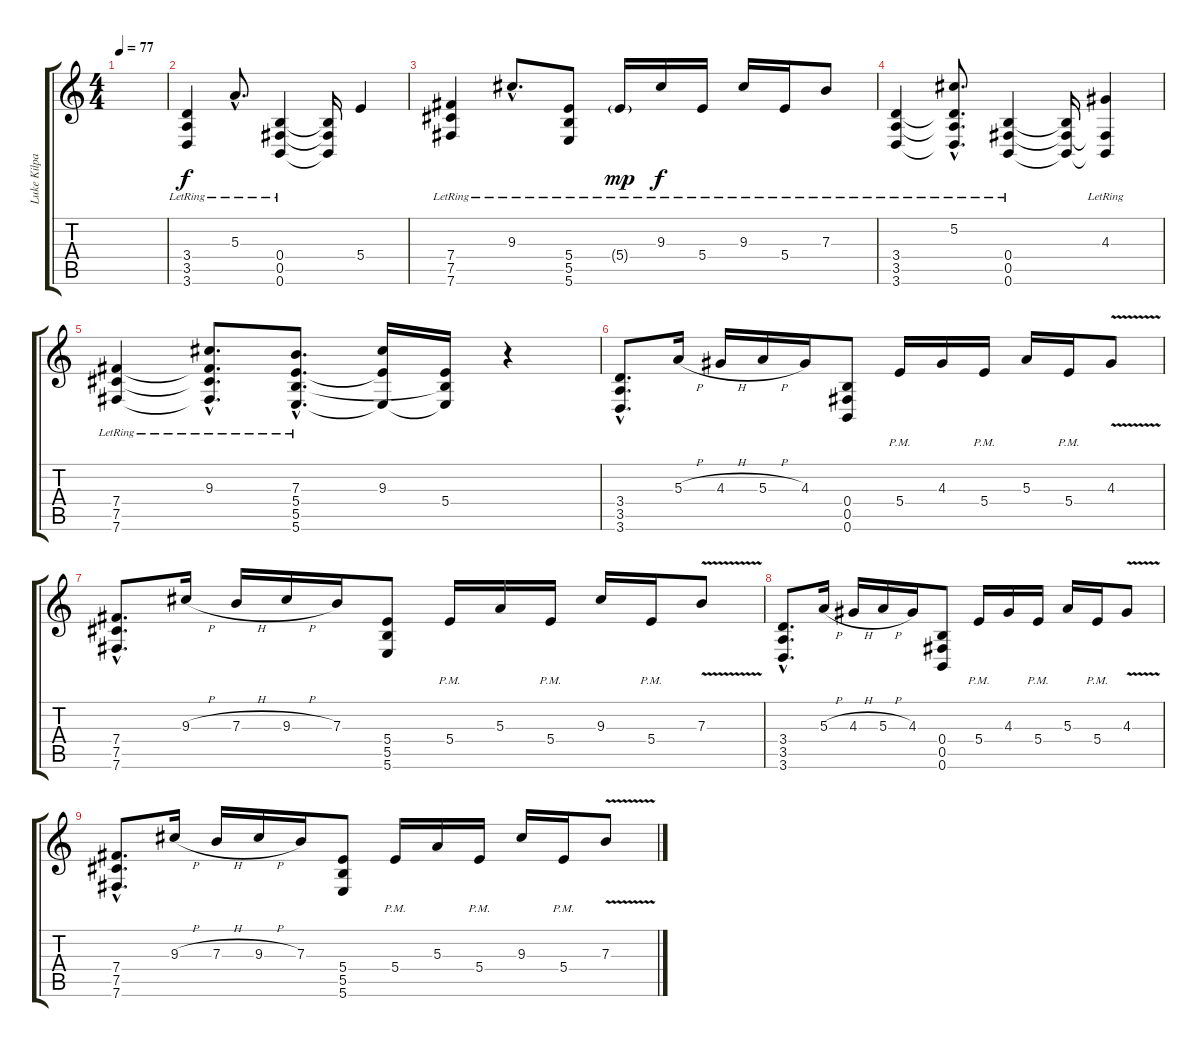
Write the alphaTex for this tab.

\track ("Luke Kilpatrick" "Luke Kilpa") {instrument distortionguitar}
\staff {score tabs}
\tuning (Db4 Ab3 E3 B2 Gb2 B1) {hide}
\ts (4 4)
\tempo 77
\clef g2
\ks c
|
(3.4{lr} 3.5{lr} 3.6{lr}).4{instrument electricguitarclean} 5.3{hac lr}.8{d} (0.4{lr} 0.5{lr} 0.6{lr}).4 (0.4{t} 0.5{t} 0.6{t}).16 5.4.4 |
(7.4{lr} 7.5{lr} 7.6{lr}).4 9.3{hac lr}.8{d} (5.4{lr} 5.5{lr} 5.6{lr}).8 5.4{g lr}.16{dy mp} 9.3{lr}.16{dy f} 5.4{lr}.16 9.3{lr}.16 5.4{lr}.16 7.3{lr}.8 |
(3.4{lr} 3.5{lr} 3.6{lr}).4 (5.2{hac lr} 3.4{hac t} 3.5{hac t} 3.6{hac t}).8{d} (0.4{lr} 0.5{lr} 0.6{lr}).4 (0.4{t} 0.5{t} 0.6{t}).16 (4.3{lr} 0.5{t} 0.6{t}).4 |
(7.4{lr} 7.5{lr} 7.6{lr}).4 (9.3{hac lr} 7.4{hac t} 7.5{hac t} 7.6{hac t}).8{d} (7.3{hac lr} 5.4{hac lr} 5.5{hac lr} 5.6{hac lr}).8{d} (9.3 5.4{t} 5.6{t}).16 (5.4 5.5{t} 5.6{t}).16 r.4{instrument distortionguitar} |
(3.4{hac} 3.5{hac} 3.6{hac}).8{d} 5.3{h}.16 4.3{h}.16 5.3{h}.16 4.3.16 (0.4 0.5 0.6).8 5.4{pm}.16 4.3.16 5.4{pm}.16 5.3.16 5.4{pm}.16 4.3{v}.8 |
(7.4{hac} 7.5{hac} 7.6{hac}).8{d} 9.3{h}.16 7.3{h}.16 9.3{h}.16 7.3.16 (5.4 5.5 5.6).8 5.4{pm}.16 5.3.16 5.4{pm}.16 9.3.16 5.4{pm}.16 7.3{v}.8 |
(3.4{hac} 3.5{hac} 3.6{hac}).8{d} 5.3{h}.16 4.3{h}.16 5.3{h}.16 4.3.16 (0.4 0.5 0.6).8 5.4{pm}.16 4.3.16 5.4{pm}.16 5.3.16 5.4{pm}.16 4.3{v}.8 |
(7.4{hac} 7.5{hac} 7.6{hac}).8{d} 9.3{h}.16 7.3{h}.16 9.3{h}.16 7.3.16 (5.4 5.5 5.6).8 5.4{pm}.16 5.3.16 5.4{pm}.16 9.3.16 5.4{pm}.16 7.3{v}.8
